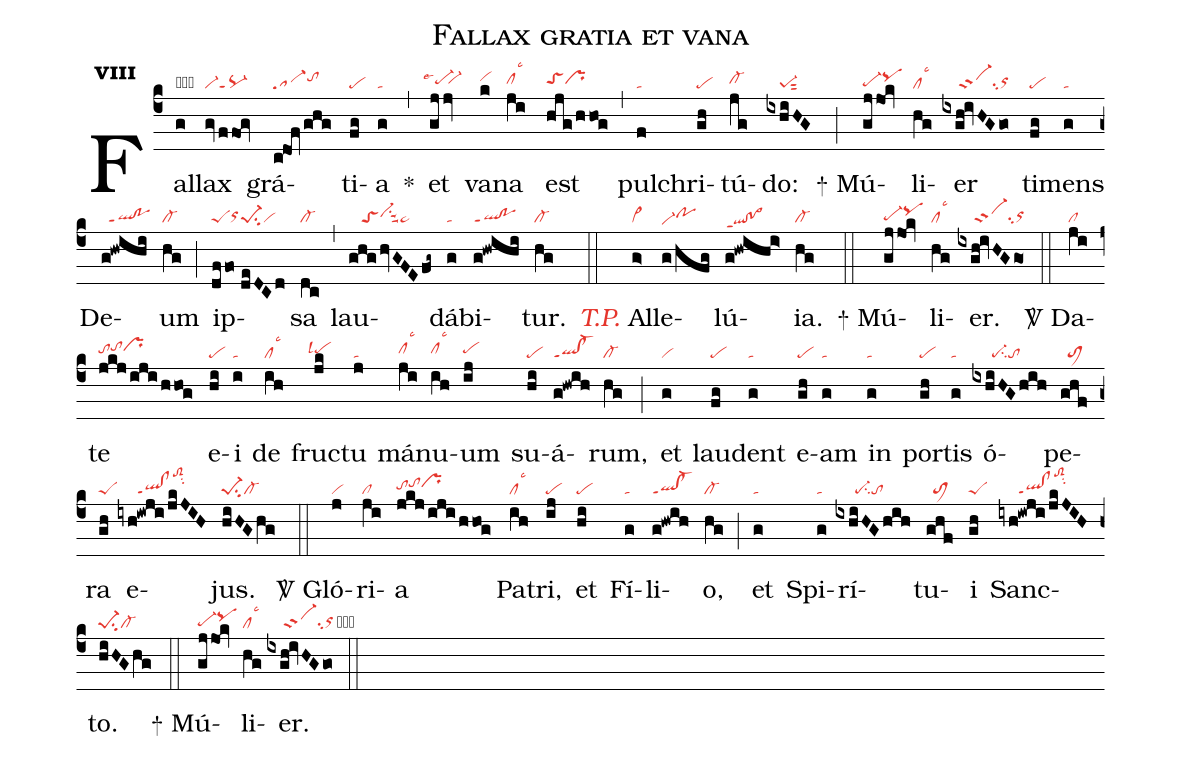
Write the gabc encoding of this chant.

name:Fallax gratia et vana;
office-part:re;
mode:8;
nabc-lines:1;
%%
initial-style: 1;
name: Fallax gratia et vana ;
mode: 8;
office-part: Responsorium;
annotation: Resp.;
annotation: viii;
nabc-lines:1;
%%
(c4) Fal(g|obvi)lax(gvffog|vi-saG) grá(c!dof/ghg|sa-tohi)ti(fg|pe)a(g|ta) <sp>*</sp>(,) et(gjjv|``pe-hhlse4``vi-hh) va(k|vihi)na(ji|clhhlsc3) est(hjg/hhog|toShhprhh) (,) pul(f|ta)chri(gh|pe)tú(jg|cl-hh)do:(ixhiHG|////pe-1sut2) (;)
<sp>+</sp> Mú(gjjok|pe-hgpqhi)li(hg|cllsc3)er(ixgh!ivHGgo|/////sc-su2orhh) ti(fg|pe)mens(g|ta) De(g!hwihi|//ql!poppt1)um(hg|cl-) (;) ip(dffo//deDCd|peSorhhpe-1su2vi)sa(dc|cl-) (,) lau(ghg/hvGFEfg~|////toSvi-hhsu1suu2ta>)dá(g|ta)bi(g!hwihi|ql!poppt1)tur.(hg|cl-) (::)
<c><i>T.P.</i></c> Al(g>|vi>)le(g/hfg|vi-hepohh)lú(g!hwihi>|qlhe!po>heppt1){ia}.(hg|cl-) (::)

<sp>+</sp> Mú(gjjok|pe-hgpqhi)li(hg|cllsc3)er.(ixgh!ivHGgo|/////sc-su2orhh) (::)
<sp>V/</sp> Da(ji|cl)te(jkj/iji/hhog|tohhtohiprhi) e(hi|pe)i(i|ta) de(ih|cllsc3) fruc(jk|``pehhlsl4)tu(j|ta) má(ji|clhhlsc3)nu(ih|clhhlsc3)um(ij|pehh) su(hi|pe)á(g!hwih|ql!cl-ppt1)rum,(hg|cl-) (;) et(g|vi) lau(fg|pe)dent(g|ta) e(gh|pe)am(g|ta) in(g|ta) por(gh|pe)tis(g|ta) ó(ixhiHGhih|//////pe-su2to)pe(ghf|//toM1)ra(gh|peS) e(iyh!iwji/jkJIH|//////ql!clppt1toS2hmsu2)jus.(hiHGhg|pe-1su2cl-) (::)

<sp>V/</sp> Gló(j|vi)ri(ji|cl)a(jkj/iji/hhog|tohhtohiprhi) Pa(ih|cllsc3)tri,(ij|pe) et(hi|pe) Fí(g|ta)li(g!hwih|ql!cl-ppt1)o,(hg|cl-) (;) et(g|ta) Spi(g|ta)rí(ixhiHGhih|//////pe-su2to)tu(ghf|//toM1)i(gh|peS) Sanc(iyh!iwji/jkJIH|//////ql!clppt1toS2hmsu2)to.(hiHGhg|pe-1su2cl-) (::)
<sp>+</sp> Mú(gjjok|pe-hgpqhi)li(hg|cllsc3)er.(ixgh!ivHGgo|/////sc-su2orhhcb) (::)
